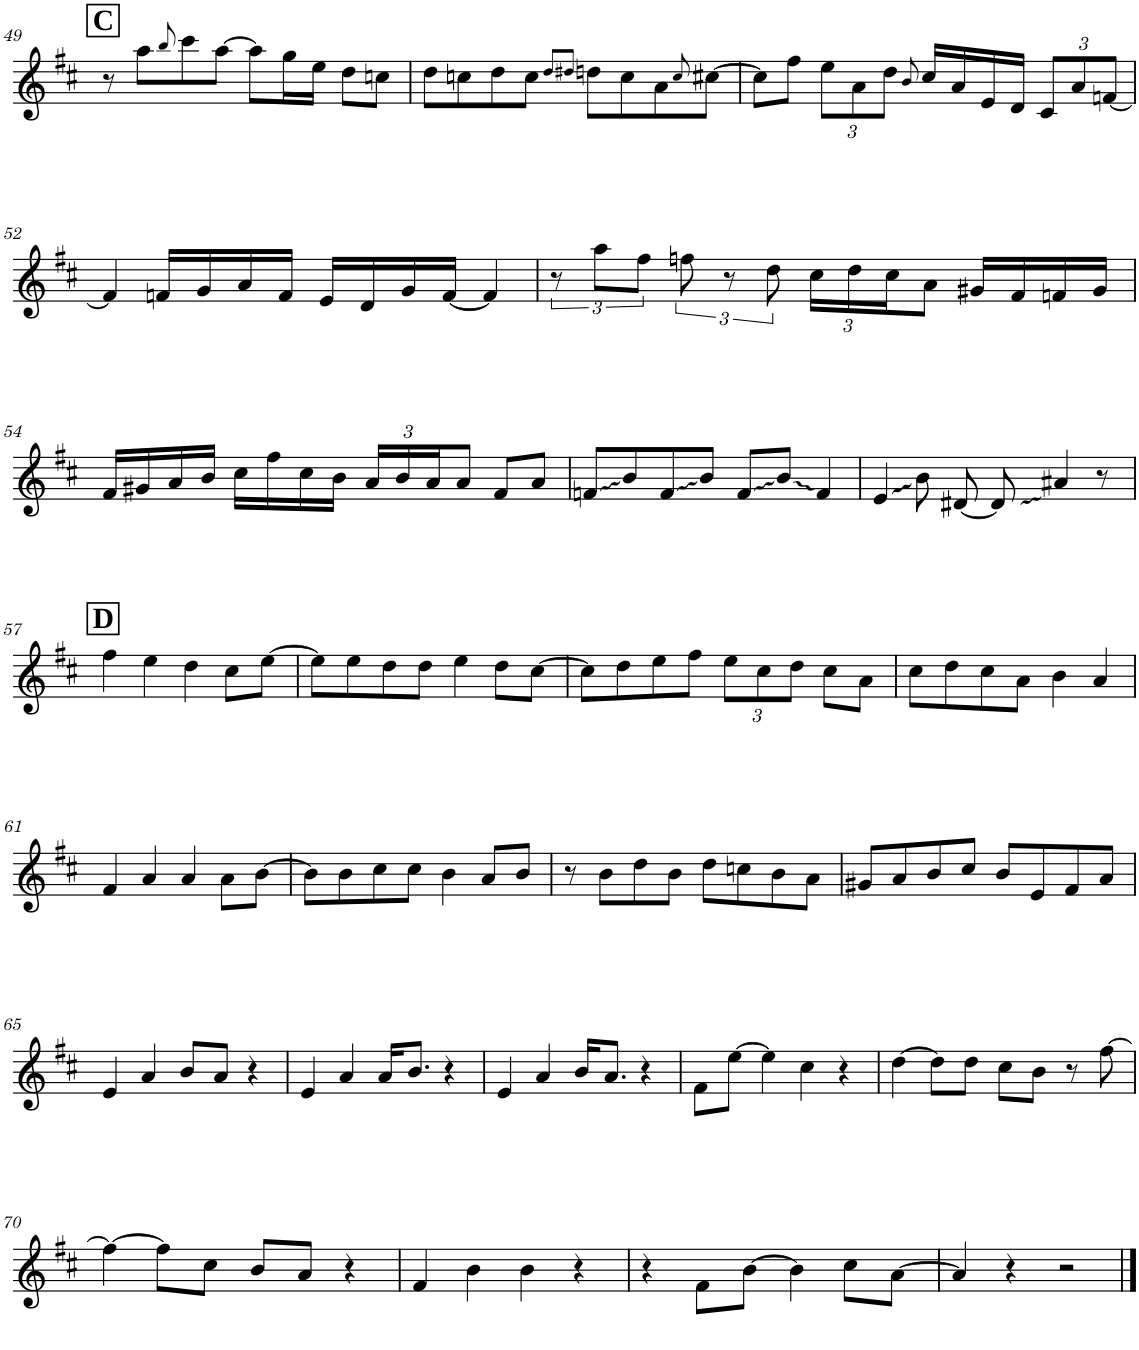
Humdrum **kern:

**kern
*part1
*staff1
*I"BaccidentalFlat Clarinet
*I'Cl
!!LO:PB:g=z
*clefG2
*Trd1c2
*k[f#c#]
*M4/4
=49
!LO:TX:a:B:t=C
8r
8aa\L
8qbb/
8ccc#\
[8aa\J
8aa\L]
16gg\L
16ee\JJ
8dd\L
8ccn\J
=50
8dd\L
8ccn\
8dd\
8cc\J
8qdd/L
8qdd#X/J
8ddn\L
8cc\
8a\
8qcc/
[8cc#X\J
=51
8cc#\L]
8ff#\J
*Xbrackettup
12ee\L
12a\
12dd\J
8qb/
16cc#/LL
16a/
16e/
16d/JJ
12c#/L
12a/
[12fn/J
!!LO:LB:g=z
=52
4f/]
16fn/LL
16g/
16a/
16f/JJ
16e/LL
16d/
16g/
[16f/JJ
4f/]
=53
*brackettup
12r
12aa\L
12ff#\J
12ffn\
12r
12dd\
*Xbrackettup
24cc#\LL
24dd\
24cc#\J
8a\J
16g#X/LL
16f#/
16fn/
16g#/JJ
!!LO:LB:g=z
=54
16f#/LL
16g#X/
16a/
16b/JJ
16cc#\LL
16ff#\
16cc#\
16b\JJ
24a/LL
24b/
24a/J
8a/J
8f#/L
8a/J
=55
8fn/L
8b/
8f/
8b/J
8f/L
8b/J
4f/
=56
4e/
8b\
[8d#X/
8d#/]
4a#X/
8r
!!LO:LB:g=z
=57
!LO:TX:a:B:t=D
4ff#\
4ee\
4dd\
8cc#\L
[8ee\J
=58
8ee\L]
8ee\
8dd\
8dd\J
4ee\
8dd\L
[8cc#\J
=59
8cc#\L]
8dd\
8ee\
8ff#\J
12ee\L
12cc#\
12dd\J
8cc#\L
8a\J
=60
8cc#\L
8dd\
8cc#\
8a\J
4b\
4a/
!!LO:LB:g=z
=61
4f#/
4a/
4a/
8a\L
[8b\J
=62
8b\L]
8b\
8cc#\
8cc#\J
4b\
8a/L
8b/J
=63
8r
8b\L
8dd\
8b\J
8dd\L
8ccn\
8b\
8a\J
=64
8g#X/L
8a/
8b/
8cc#/J
8b/L
8e/
8f#/
8a/J
!!LO:LB:g=z
=65
4e/
4a/
8b/L
8a/J
4r
=66
4e/
4a/
16a/KL
8.b/J
4r
=67
4e/
4a/
16b/KL
8.a/J
4r
=68
8f#\L
[8ee\J
4ee\]
4cc#\
4r
=69
[4dd\
8dd\L]
8dd\J
8cc#\L
8b\J
8r
[8ff#\
!!LO:LB:g=z
=70
4ff#\_
8ff#\L]
8cc#\J
8b/L
8a/J
4r
=71
4f#/
4b\
4b\
4r
=72
4r
8f#\L
[8b\J
4b\]
8cc#\L
[8a\J
=73
4a/]
4r
2r
==
*-
